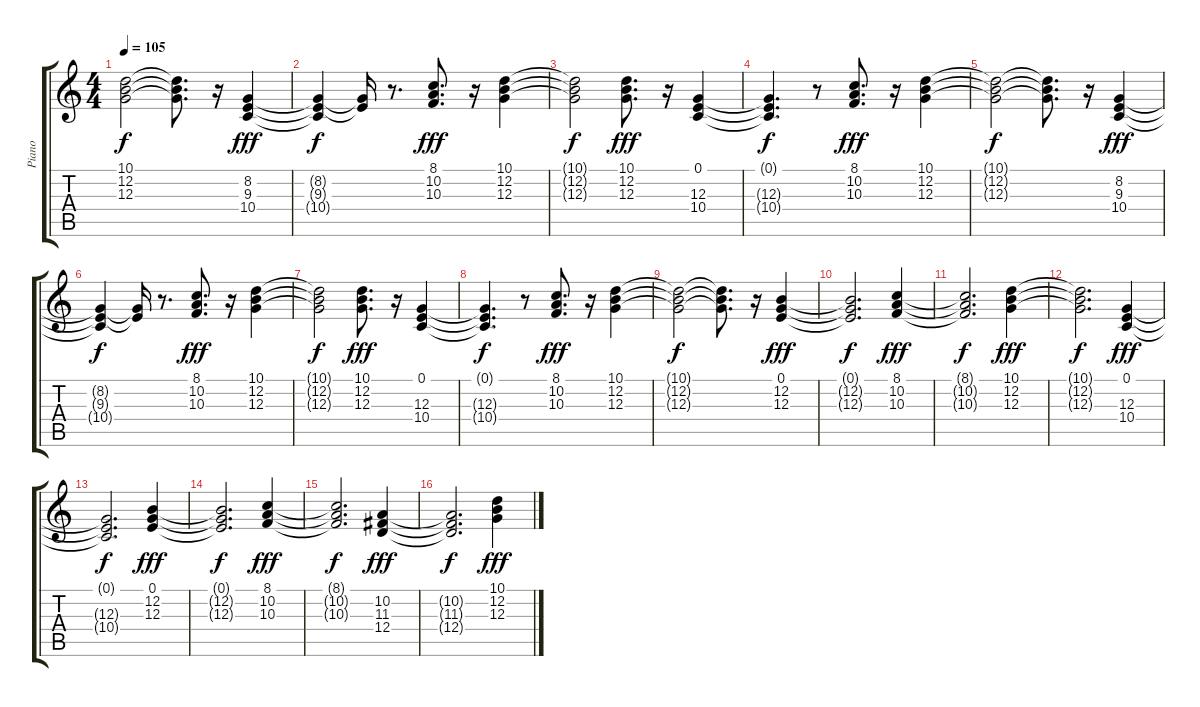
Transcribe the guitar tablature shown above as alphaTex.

\track ("Piano" "Piano") {instrument electricgrandpiano}
\staff {score tabs}
\tuning (E4 B3 G3 D3 A2 E2) {hide}
\ts (4 4)
\tempo 105
\clef g2
\ks c
(10.1{t} 12.2{t} 12.3{t}).2{dy f} (10.1{t} 12.2{t} 12.3{t}).8{d} r.16 (8.2 9.3 10.4).4{dy fff} |
(8.2{t} 9.3{t} 10.4{t}).4{dy f} (8.2{t} 9.3{t}).16 r.8{d} (8.1 10.2 10.3).8{d dy fff} r.16 (10.1 12.2 12.3).4 |
(10.1{t} 12.2{t} 12.3{t}).2{dy f} (10.1 12.2 12.3).8{d dy fff} r.16 (0.1 12.3 10.4).4 |
(0.1{t} 12.3{t} 10.4{t}).4{d dy f} r.8 (8.1 10.2 10.3).8{d dy fff} r.16 (10.1 12.2 12.3).4 |
(10.1{t} 12.2{t} 12.3{t}).2{dy f} (10.1{t} 12.2{t} 12.3{t}).8{d} r.16 (8.2 9.3 10.4).4{dy fff} |
(8.2{t} 9.3{t} 10.4{t}).4{dy f} (8.2{t} 9.3{t}).16 r.8{d} (8.1 10.2 10.3).8{d dy fff} r.16 (10.1 12.2 12.3).4 |
(10.1{t} 12.2{t} 12.3{t}).2{dy f} (10.1 12.2 12.3).8{d dy fff} r.16 (0.1 12.3 10.4).4 |
(0.1{t} 12.3{t} 10.4{t}).4{d dy f} r.8 (8.1 10.2 10.3).8{d dy fff} r.16 (10.1 12.2 12.3).4 |
(10.1{t} 12.2{t} 12.3{t}).2{dy f} (10.1{t} 12.2{t} 12.3{t}).8{d} r.16 (0.1 12.2 12.3).4{dy fff} |
(0.1{t} 12.2{t} 12.3{t}).2{d dy f} (8.1 10.2 10.3).4{dy fff} |
(8.1{t} 10.2{t} 10.3{t}).2{d dy f} (10.1 12.2 12.3).4{dy fff} |
(10.1{t} 12.2{t} 12.3{t}).2{d dy f} (0.1 12.3 10.4).4{dy fff} |
(0.1{t} 12.3{t} 10.4{t}).2{d dy f} (0.1 12.2 12.3).4{dy fff} |
(0.1{t} 12.2{t} 12.3{t}).2{d dy f} (8.1 10.2 10.3).4{dy fff} |
(8.1{t} 10.2{t} 10.3{t}).2{d dy f} (10.2 11.3 12.4).4{dy fff} |
(10.2{t} 11.3{t} 12.4{t}).2{d dy f} (10.1 12.2 12.3).4{dy fff}
